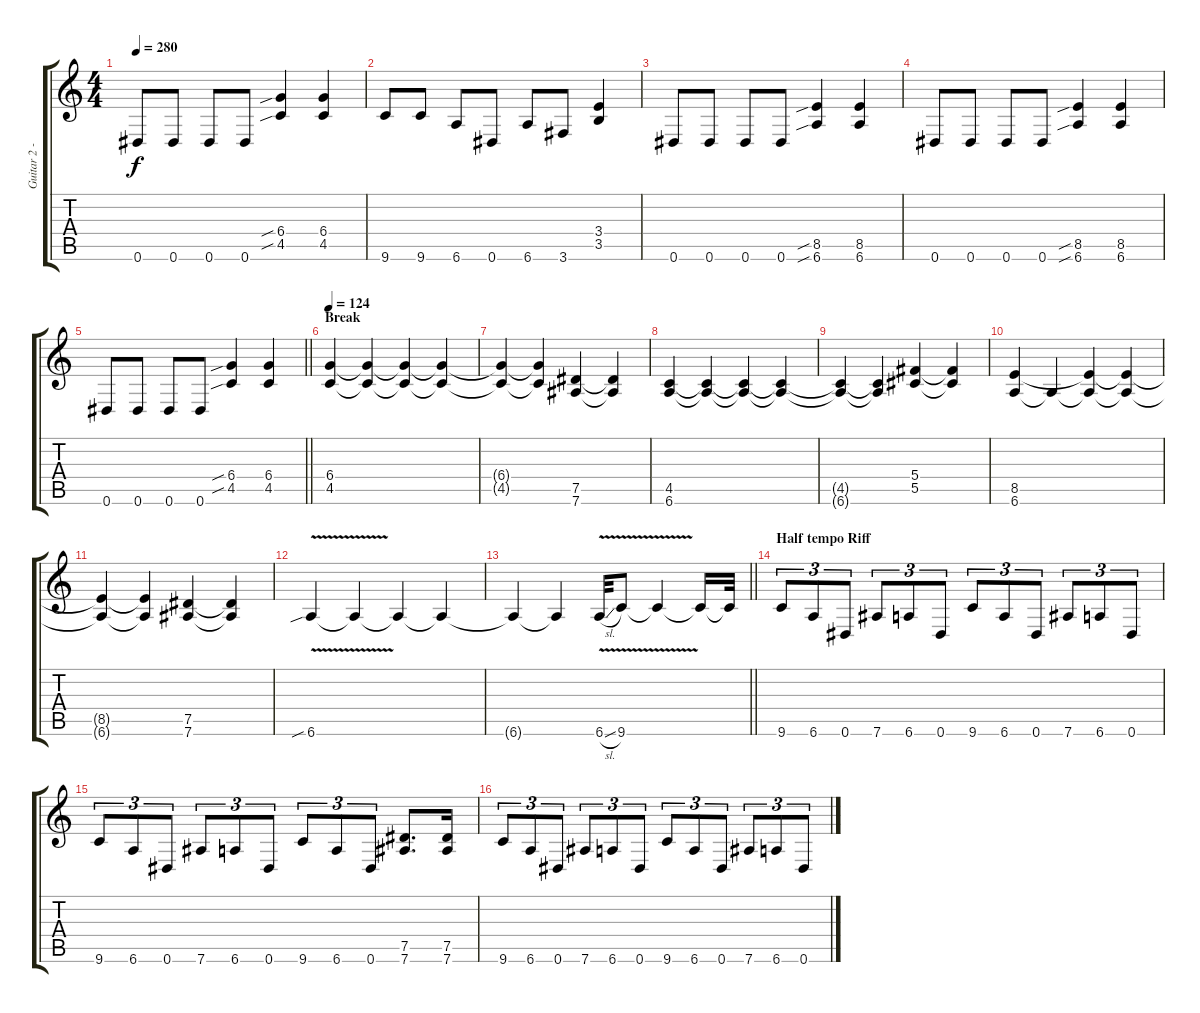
\track ("Guitar 2 - Jack Owen" "Guitar 2 -") {instrument distortionguitar}
\staff {score tabs}
\tuning (Eb4 Bb3 Gb3 Db3 Ab2 Eb2) {hide}
\ts (4 4)
\tempo 280
\clef g2
\ks c
0.6.8{dy f} 0.6.8 0.6.8 0.6.8 (6.4{sib} 4.5{sib}).4 (6.4 4.5).4 |
9.6.8 9.6.8 6.6.8 0.6.8 6.6.8 3.6.8 (3.4 3.5).4 |
0.6.8 0.6.8 0.6.8 0.6.8 (8.5{sib} 6.6{sib}).4 (8.5 6.6).4 |
0.6.8 0.6.8 0.6.8 0.6.8 (8.5{sib} 6.6{sib}).4 (8.5 6.6).4 |
\barLineRight lightlight
0.6.8 0.6.8 0.6.8 0.6.8 (6.4{sib} 4.5{sib}).4 (6.4 4.5).4 |
\section ("" "Break")
\tempo 124
(6.4 4.5).4 (6.4{t} 4.5{t}).4 (6.4{t} 4.5{t}).4 (6.4{t} 4.5{t}).4 |
(6.4{t} 4.5{t}).4 (6.4{t} 4.5{t}).4 (7.5 7.6).4 (7.5{t} 7.6{t}).4 |
(4.5 6.6).4 (4.5{t} 6.6{t}).4 (4.5{t} 6.6{t}).4 (4.5{t} 6.6{t}).4 |
(4.5{t} 6.6{t}).4 (4.5{t} 6.6{t}).4 (5.4 5.5).4 (5.4{t} 5.5{t}).4 |
(8.5 6.6).4 6.6{t}.4 (8.5{t} 6.6{t}).4 (8.5{t} 6.6{t}).4 |
(8.5{t} 6.6{t}).4 (8.5{t} 6.6{t}).4 (7.5 7.6).4 (7.5{t} 7.6{t}).4 |
6.6{v sib}.4 6.6{t}.4 6.6{t}.4 6.6{t}.4 |
\barLineRight lightlight
6.6{t}.4 6.6{t}.4 6.6{v sl}.32 9.6{v}.8 9.6{t}.4 9.6{t}.16 9.6{t}.32 |
\section ("" "Half tempo Riff")
9.6.8{tu (3 2)} 6.6.8{tu (3 2)} 0.6.8{tu (3 2)} 7.6.8{tu (3 2)} 6.6.8{tu (3 2)} 0.6.8{tu (3 2)} 9.6.8{tu (3 2)} 6.6.8{tu (3 2)} 0.6.8{tu (3 2)} 7.6.8{tu (3 2)} 6.6.8{tu (3 2)} 0.6.8{tu (3 2)} |
9.6.8{tu (3 2)} 6.6.8{tu (3 2)} 0.6.8{tu (3 2)} 7.6.8{tu (3 2)} 6.6.8{tu (3 2)} 0.6.8{tu (3 2)} 9.6.8{tu (3 2)} 6.6.8{tu (3 2)} 0.6.8{tu (3 2)} (7.5 7.6).8{d} (7.5 7.6).16 |
9.6.8{tu (3 2)} 6.6.8{tu (3 2)} 0.6.8{tu (3 2)} 7.6.8{tu (3 2)} 6.6.8{tu (3 2)} 0.6.8{tu (3 2)} 9.6.8{tu (3 2)} 6.6.8{tu (3 2)} 0.6.8{tu (3 2)} 7.6.8{tu (3 2)} 6.6.8{tu (3 2)} 0.6.8{tu (3 2)}
